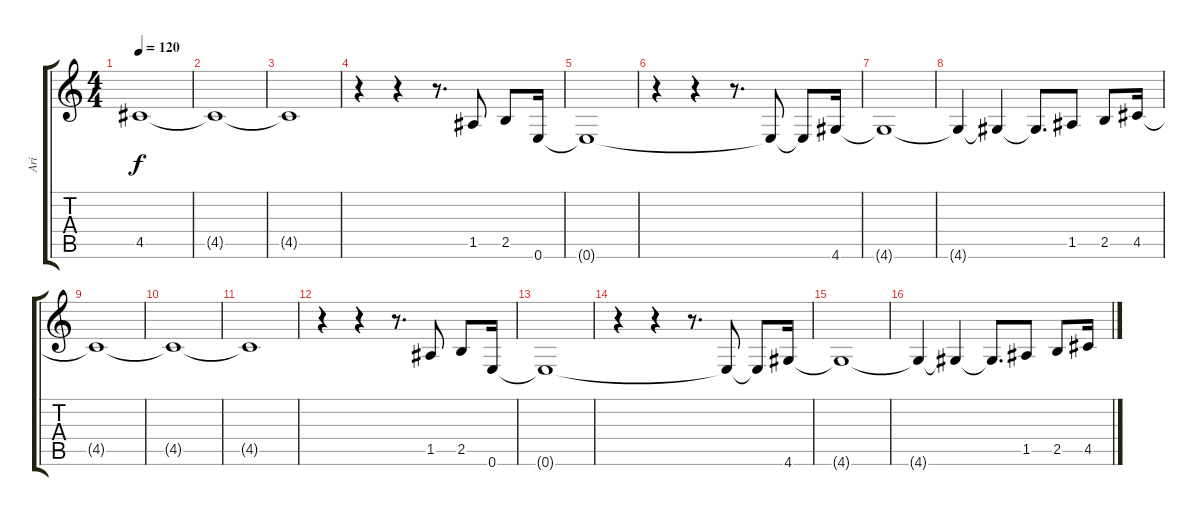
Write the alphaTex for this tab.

\track ("Ari" "Ari") {instrument electricbassfinger}
\staff {score tabs}
\tuning (E4 B3 G3 D3 A2 E2) {hide}
\ts (4 4)
\tempo 120
\clef g2
\ks c
4.5{t}.1{dy f} |
4.5{t}.1 |
4.5{t}.1 |
r.4 r.4 r.8{d} 1.5.8 2.5.8 0.6.16 |
0.6{t}.1 |
r.4 r.4 r.8{d} 0.6{t}.8 0.6{t}.8 4.6.16 |
4.6{t}.1 |
4.6{t}.4 4.6{t}.4 4.6{t}.8{d} 1.5.8 2.5.8 4.5.16 |
4.5{t}.1 |
4.5{t}.1 |
4.5{t}.1 |
r.4 r.4 r.8{d} 1.5.8 2.5.8 0.6.16 |
0.6{t}.1 |
r.4 r.4 r.8{d} 0.6{t}.8 0.6{t}.8 4.6.16 |
4.6{t}.1 |
4.6{t}.4 4.6{t}.4 4.6{t}.8{d} 1.5.8 2.5.8 4.5.16
